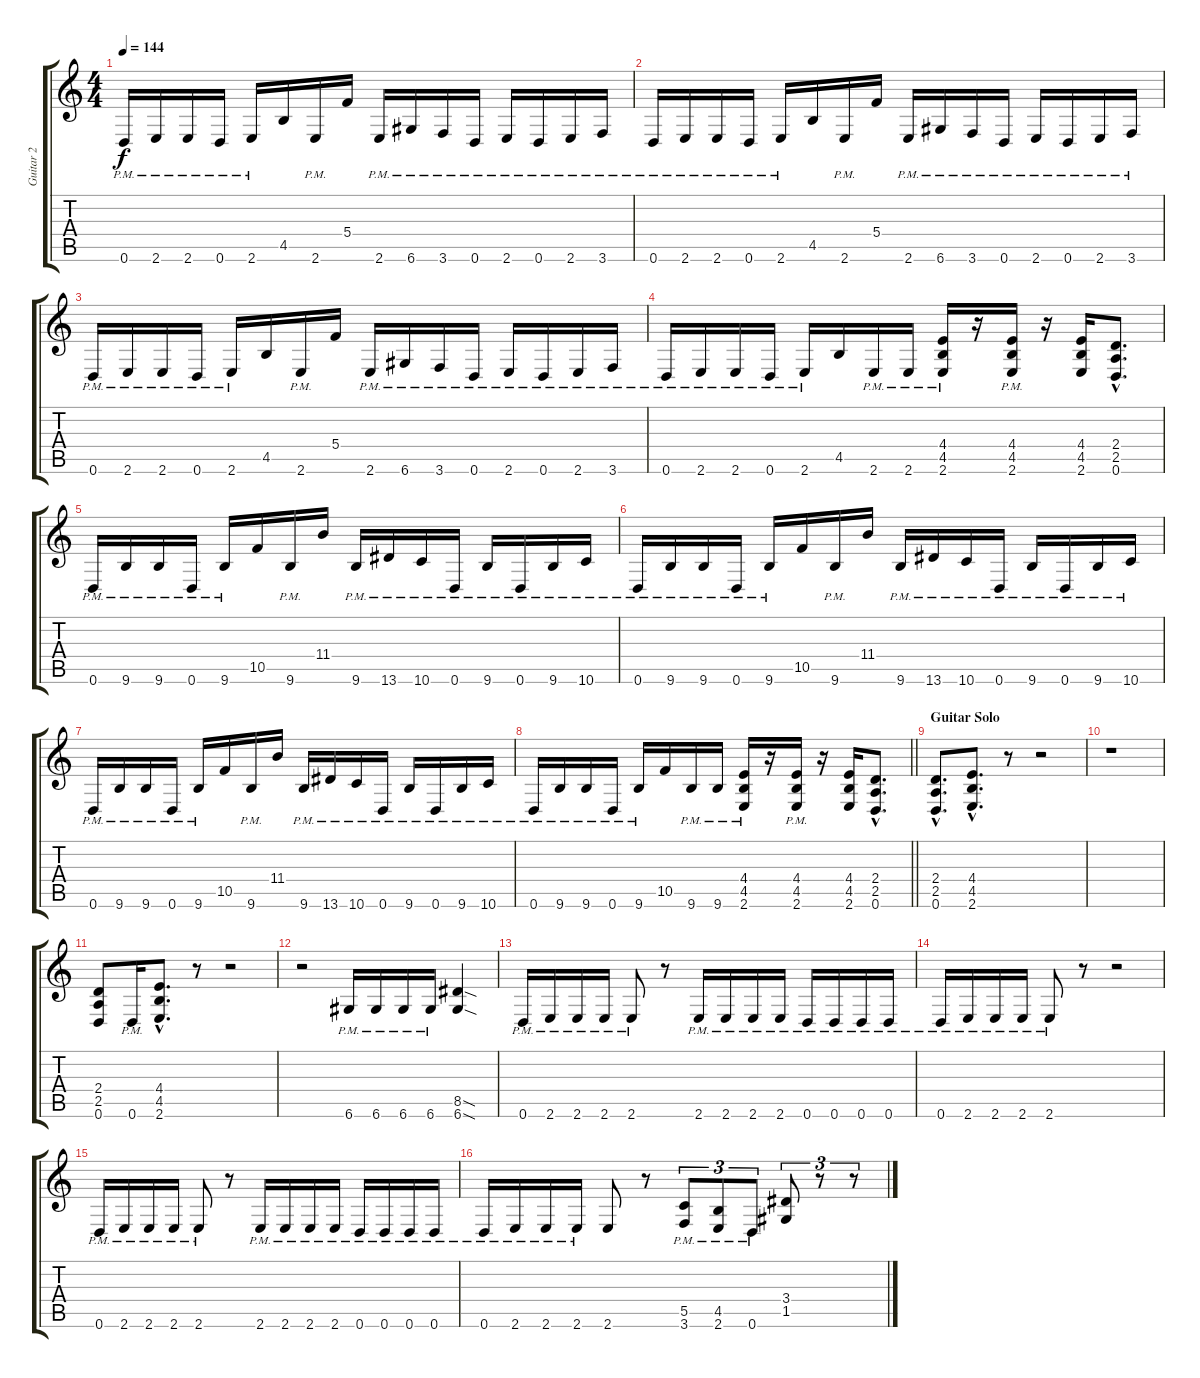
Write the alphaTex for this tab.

\track ("Guitar 2" "Guitar 2") {instrument distortionguitar}
\staff {score tabs}
\tuning (D4 A3 F3 C3 G2 D2) {hide}
\ts (4 4)
\tempo 144
\clef g2
\ks c
0.6{pm}.16{dy f} 2.6{pm}.16 2.6{pm}.16 0.6{pm}.16 2.6{pm}.16 4.5.16 2.6{pm}.16 5.4.16 2.6{pm}.16 6.6{pm}.16 3.6{pm}.16 0.6{pm}.16 2.6{pm}.16 0.6{pm}.16 2.6{pm}.16 3.6{pm}.16 |
0.6{pm}.16 2.6{pm}.16 2.6{pm}.16 0.6{pm}.16 2.6{pm}.16 4.5.16 2.6{pm}.16 5.4.16 2.6{pm}.16 6.6{pm}.16 3.6{pm}.16 0.6{pm}.16 2.6{pm}.16 0.6{pm}.16 2.6{pm}.16 3.6{pm}.16 |
0.6{pm}.16 2.6{pm}.16 2.6{pm}.16 0.6{pm}.16 2.6{pm}.16 4.5.16 2.6{pm}.16 5.4.16 2.6{pm}.16 6.6{pm}.16 3.6{pm}.16 0.6{pm}.16 2.6{pm}.16 0.6{pm}.16 2.6{pm}.16 3.6{pm}.16 |
0.6{pm}.16 2.6{pm}.16 2.6{pm}.16 0.6{pm}.16 2.6{pm}.16 4.5.16 2.6{pm}.16 2.6{pm}.16 (4.4{pm} 4.5{pm} 2.6{pm}).16 r.16 (4.4{pm} 4.5{pm} 2.6{pm}).16 r.16 (4.4 4.5 2.6).16 (2.4{hac} 2.5{hac} 0.6{hac}).8{d} |
0.6{pm}.16 9.6{pm}.16 9.6{pm}.16 0.6{pm}.16 9.6{pm}.16 10.5.16 9.6{pm}.16 11.4.16 9.6{pm}.16 13.6{pm}.16 10.6{pm}.16 0.6{pm}.16 9.6{pm}.16 0.6{pm}.16 9.6{pm}.16 10.6{pm}.16 |
0.6{pm}.16 9.6{pm}.16 9.6{pm}.16 0.6{pm}.16 9.6{pm}.16 10.5.16 9.6{pm}.16 11.4.16 9.6{pm}.16 13.6{pm}.16 10.6{pm}.16 0.6{pm}.16 9.6{pm}.16 0.6{pm}.16 9.6{pm}.16 10.6{pm}.16 |
0.6{pm}.16 9.6{pm}.16 9.6{pm}.16 0.6{pm}.16 9.6{pm}.16 10.5.16 9.6{pm}.16 11.4.16 9.6{pm}.16 13.6{pm}.16 10.6{pm}.16 0.6{pm}.16 9.6{pm}.16 0.6{pm}.16 9.6{pm}.16 10.6{pm}.16 |
\barLineRight lightlight
0.6{pm}.16 9.6{pm}.16 9.6{pm}.16 0.6{pm}.16 9.6{pm}.16 10.5.16 9.6{pm}.16 9.6{pm}.16 (4.4{pm} 4.5{pm} 2.6{pm}).16 r.16 (4.4{pm} 4.5{pm} 2.6{pm}).16 r.16 (4.4 4.5 2.6).16 (2.4{hac} 2.5{hac} 0.6{hac}).8{d} |
\section ("" "Guitar Solo")
(2.4{hac} 2.5{hac} 0.6{hac}).8{d} (4.4{hac} 4.5{hac} 2.6{hac}).8{d} r.8 r.2 |
r.1 |
(2.4 2.5 0.6).8 0.6{pm}.16 (4.4{hac} 4.5{hac} 2.6{hac}).8{d} r.8 r.2 |
r.2 6.6{pm}.16 6.6{pm}.16 6.6{pm}.16 6.6{pm}.16 (8.5{sod} 6.6{sod}).4 |
0.6{pm}.16 2.6{pm}.16 2.6{pm}.16 2.6{pm}.16 2.6{pm}.8 r.8 2.6{pm}.16 2.6{pm}.16 2.6{pm}.16 2.6{pm}.16 0.6{pm}.16 0.6{pm}.16 0.6{pm}.16 0.6{pm}.16 |
0.6{pm}.16 2.6{pm}.16 2.6{pm}.16 2.6{pm}.16 2.6{pm}.8 r.8 r.2 |
0.6{pm}.16 2.6{pm}.16 2.6{pm}.16 2.6{pm}.16 2.6{pm}.8 r.8 2.6{pm}.16 2.6{pm}.16 2.6{pm}.16 2.6{pm}.16 0.6{pm}.16 0.6{pm}.16 0.6{pm}.16 0.6{pm}.16 |
0.6{pm}.16 2.6{pm}.16 2.6{pm}.16 2.6{pm}.16 2.6.8 r.8 (5.5{pm} 3.6{pm}).8{tu (3 2)} (4.5{pm} 2.6{pm}).8{tu (3 2)} 0.6{pm}.8{tu (3 2)} (3.4 1.5).8{tu (3 2)} r.8{tu (3 2)} r.8{tu (3 2)}
